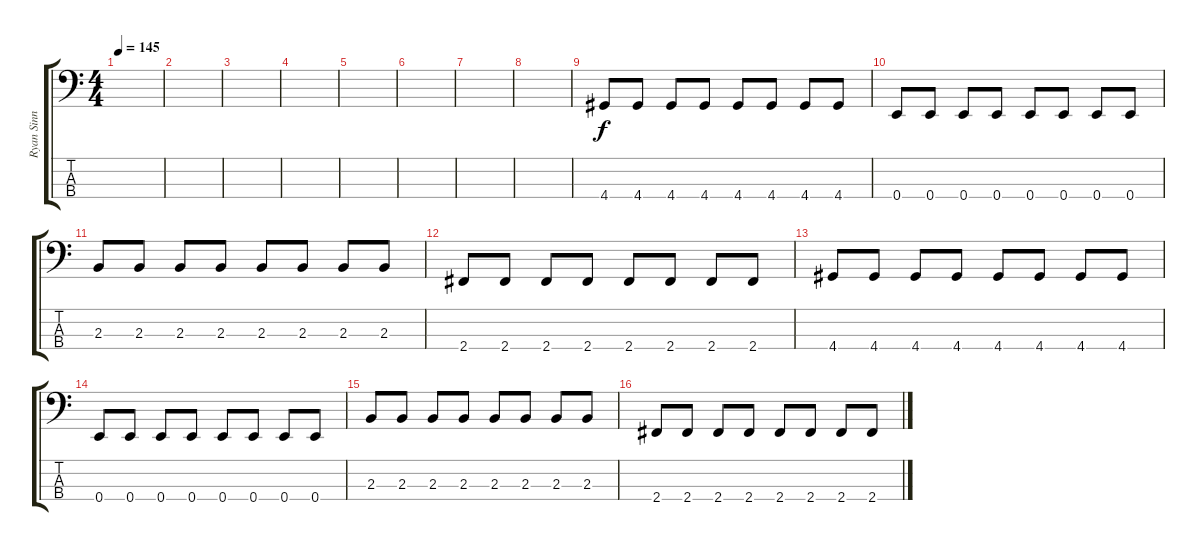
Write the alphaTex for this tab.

\track ("Ryan Sinn" "Ryan Sinn") {instrument electricbasspick}
\staff {score tabs}
\tuning (G2 D2 A1 E1) {hide}
\ts (4 4)
\tempo 145
\clef f4
\ks c
|
|
|
|
|
|
|
|
4.4.8 4.4.8 4.4.8 4.4.8 4.4.8 4.4.8 4.4.8 4.4.8 |
0.4.8 0.4.8 0.4.8 0.4.8 0.4.8 0.4.8 0.4.8 0.4.8 |
2.3.8 2.3.8 2.3.8 2.3.8 2.3.8 2.3.8 2.3.8 2.3.8 |
2.4.8 2.4.8 2.4.8 2.4.8 2.4.8 2.4.8 2.4.8 2.4.8 |
4.4.8 4.4.8 4.4.8 4.4.8 4.4.8 4.4.8 4.4.8 4.4.8 |
0.4.8 0.4.8 0.4.8 0.4.8 0.4.8 0.4.8 0.4.8 0.4.8 |
2.3.8 2.3.8 2.3.8 2.3.8 2.3.8 2.3.8 2.3.8 2.3.8 |
2.4.8 2.4.8 2.4.8 2.4.8 2.4.8 2.4.8 2.4.8 2.4.8
